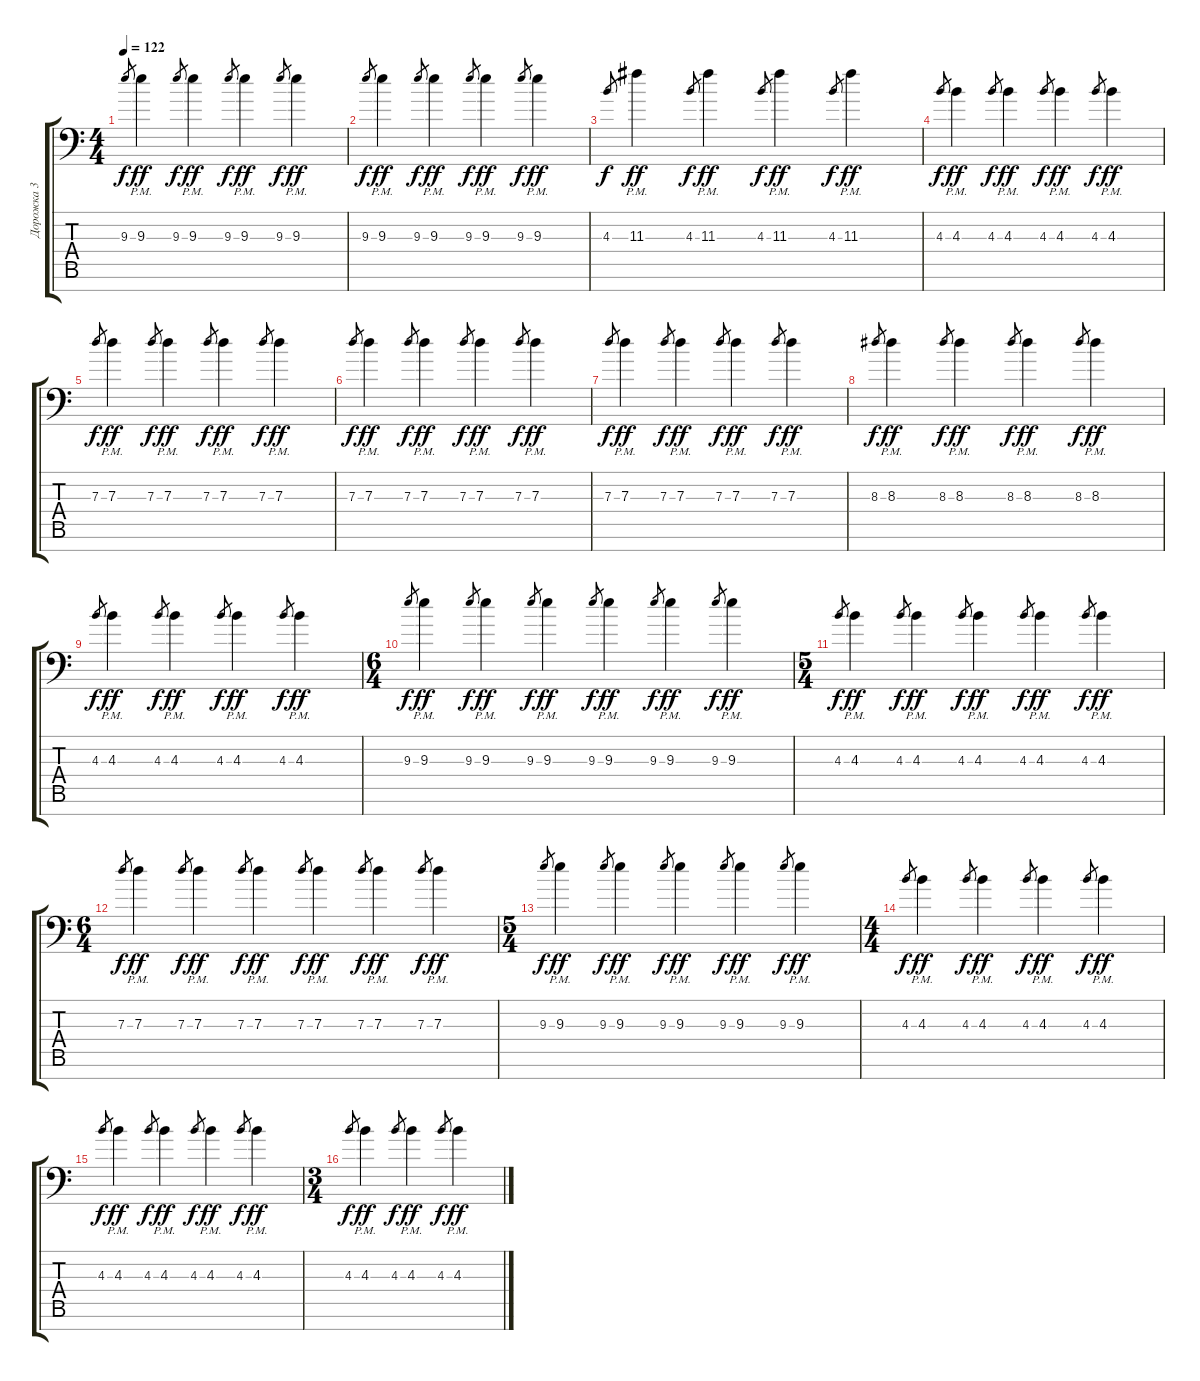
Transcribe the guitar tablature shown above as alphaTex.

\track ("Дорожка 3" "Дорожка 3") {instrument distortionguitar}
\staff {score tabs}
\tuning (E4 B3 G3 D3 A2 E2 A1) {hide}
\ts (4 4)
\tempo 122
\clef f4
\ks c
9.3.8{gr dy f} 9.3{pm}.4{dy ff} 9.3.8{gr dy f} 9.3{pm}.4{dy ff} 9.3.8{gr dy f} 9.3{pm}.4{dy ff} 9.3.8{gr dy f} 9.3{pm}.4{dy ff} |
9.3.8{gr dy f} 9.3{pm}.4{dy ff} 9.3.8{gr dy f} 9.3{pm}.4{dy ff} 9.3.8{gr dy f} 9.3{pm}.4{dy ff} 9.3.8{gr dy f} 9.3{pm}.4{dy ff} |
4.3.8{gr dy f} 11.3{pm}.4{dy ff} 4.3.8{gr dy f} 11.3{pm}.4{dy ff} 4.3.8{gr dy f} 11.3{pm}.4{dy ff} 4.3.8{gr dy f} 11.3{pm}.4{dy ff} |
4.3.8{gr dy f} 4.3{pm}.4{dy ff} 4.3.8{gr dy f} 4.3{pm}.4{dy ff} 4.3.8{gr dy f} 4.3{pm}.4{dy ff} 4.3.8{gr dy f} 4.3{pm}.4{dy ff} |
7.3.8{gr dy f} 7.3{pm}.4{dy ff} 7.3.8{gr dy f} 7.3{pm}.4{dy ff} 7.3.8{gr dy f} 7.3{pm}.4{dy ff} 7.3.8{gr dy f} 7.3{pm}.4{dy ff} |
7.3.8{gr dy f} 7.3{pm}.4{dy ff} 7.3.8{gr dy f} 7.3{pm}.4{dy ff} 7.3.8{gr dy f} 7.3{pm}.4{dy ff} 7.3.8{gr dy f} 7.3{pm}.4{dy ff} |
7.3.8{gr dy f} 7.3{pm}.4{dy ff} 7.3.8{gr dy f} 7.3{pm}.4{dy ff} 7.3.8{gr dy f} 7.3{pm}.4{dy ff} 7.3.8{gr dy f} 7.3{pm}.4{dy ff} |
8.3.8{gr dy f} 8.3{pm}.4{dy ff} 8.3.8{gr dy f} 8.3{pm}.4{dy ff} 8.3.8{gr dy f} 8.3{pm}.4{dy ff} 8.3.8{gr dy f} 8.3{pm}.4{dy ff} |
4.3.8{gr dy f} 4.3{pm}.4{dy ff} 4.3.8{gr dy f} 4.3{pm}.4{dy ff} 4.3.8{gr dy f} 4.3{pm}.4{dy ff} 4.3.8{gr dy f} 4.3{pm}.4{dy ff} |
\ts (6 4)
9.3.8{gr dy f} 9.3{pm}.4{dy ff} 9.3.8{gr dy f} 9.3{pm}.4{dy ff} 9.3.8{gr dy f} 9.3{pm}.4{dy ff} 9.3.8{gr dy f} 9.3{pm}.4{dy ff} 9.3.8{gr dy f} 9.3{pm}.4{dy ff} 9.3.8{gr dy f} 9.3{pm}.4{dy ff} |
\ts (5 4)
4.3.8{gr dy f} 4.3{pm}.4{dy ff} 4.3.8{gr dy f} 4.3{pm}.4{dy ff} 4.3.8{gr dy f} 4.3{pm}.4{dy ff} 4.3.8{gr dy f} 4.3{pm}.4{dy ff} 4.3.8{gr dy f} 4.3{pm}.4{dy ff} |
\ts (6 4)
7.3.8{gr dy f} 7.3{pm}.4{dy ff} 7.3.8{gr dy f} 7.3{pm}.4{dy ff} 7.3.8{gr dy f} 7.3{pm}.4{dy ff} 7.3.8{gr dy f} 7.3{pm}.4{dy ff} 7.3.8{gr dy f} 7.3{pm}.4{dy ff} 7.3.8{gr dy f} 7.3{pm}.4{dy ff} |
\ts (5 4)
9.3.8{gr dy f} 9.3{pm}.4{dy ff} 9.3.8{gr dy f} 9.3{pm}.4{dy ff} 9.3.8{gr dy f} 9.3{pm}.4{dy ff} 9.3.8{gr dy f} 9.3{pm}.4{dy ff} 9.3.8{gr dy f} 9.3{pm}.4{dy ff} |
\ts (4 4)
4.3.8{gr dy f} 4.3{pm}.4{dy ff} 4.3.8{gr dy f} 4.3{pm}.4{dy ff} 4.3.8{gr dy f} 4.3{pm}.4{dy ff} 4.3.8{gr dy f} 4.3{pm}.4{dy ff} |
4.3.8{gr dy f} 4.3{pm}.4{dy ff} 4.3.8{gr dy f} 4.3{pm}.4{dy ff} 4.3.8{gr dy f} 4.3{pm}.4{dy ff} 4.3.8{gr dy f} 4.3{pm}.4{dy ff} |
\ts (3 4)
4.3.8{gr dy f} 4.3{pm}.4{dy ff} 4.3.8{gr dy f} 4.3{pm}.4{dy ff} 4.3.8{gr dy f} 4.3{pm}.4{dy ff}
